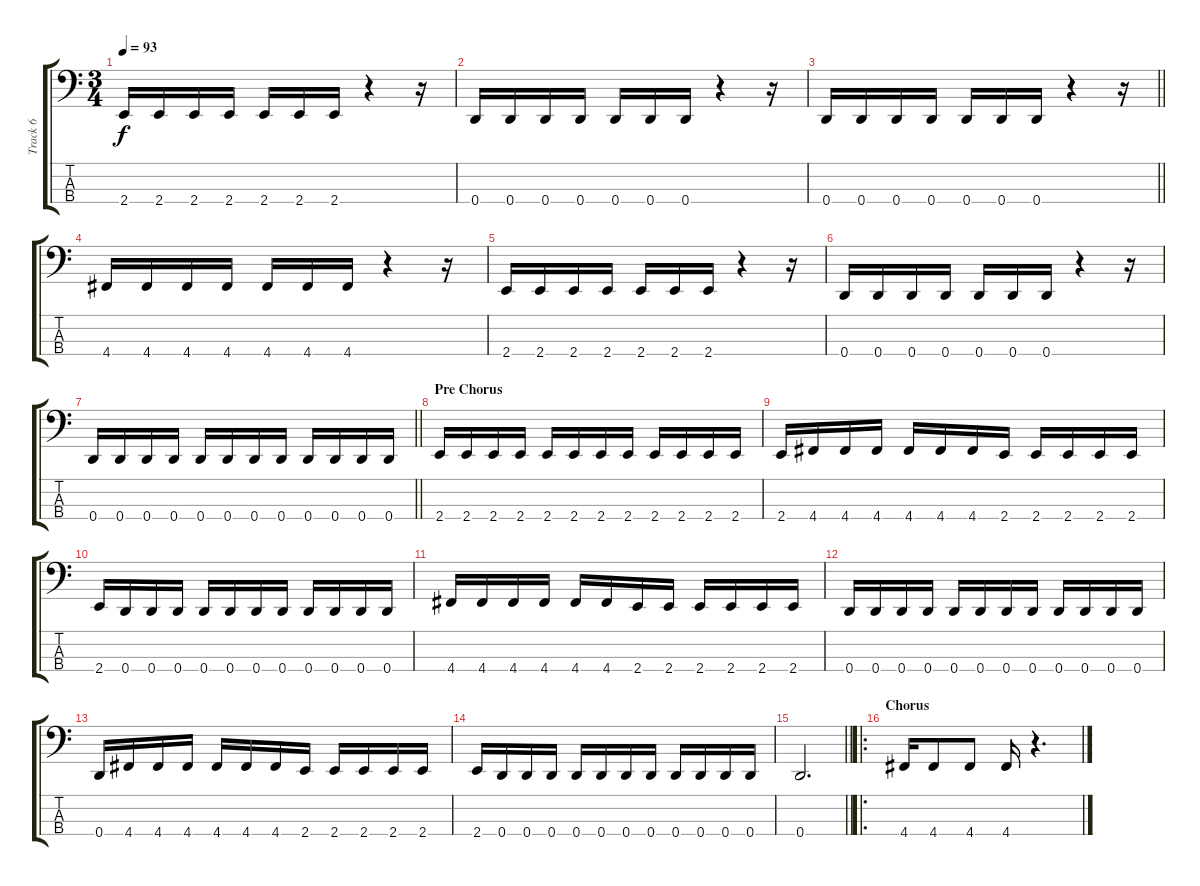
\track ("Track 6" "Track 6") {instrument electricbasspick}
\staff {score tabs}
\tuning (G2 D2 A1 D1) {hide}
\ts (3 4)
\tempo 93
\clef f4
\ks c
2.4.16{dy f} 2.4.16 2.4.16 2.4.16 2.4.16 2.4.16 2.4.16 r.4 r.16 |
0.4.16 0.4.16 0.4.16 0.4.16 0.4.16 0.4.16 0.4.16 r.4 r.16 |
\barLineRight lightlight
0.4.16 0.4.16 0.4.16 0.4.16 0.4.16 0.4.16 0.4.16 r.4 r.16 |
4.4.16 4.4.16 4.4.16 4.4.16 4.4.16 4.4.16 4.4.16 r.4 r.16 |
2.4.16 2.4.16 2.4.16 2.4.16 2.4.16 2.4.16 2.4.16 r.4 r.16 |
0.4.16 0.4.16 0.4.16 0.4.16 0.4.16 0.4.16 0.4.16 r.4 r.16 |
\barLineRight lightlight
0.4.16 0.4.16 0.4.16 0.4.16 0.4.16 0.4.16 0.4.16 0.4.16 0.4.16 0.4.16 0.4.16 0.4.16 |
\section ("" "Pre Chorus")
2.4.16 2.4.16 2.4.16 2.4.16 2.4.16 2.4.16 2.4.16 2.4.16 2.4.16 2.4.16 2.4.16 2.4.16 |
2.4.16 4.4.16 4.4.16 4.4.16 4.4.16 4.4.16 4.4.16 2.4.16 2.4.16 2.4.16 2.4.16 2.4.16 |
2.4.16 0.4.16 0.4.16 0.4.16 0.4.16 0.4.16 0.4.16 0.4.16 0.4.16 0.4.16 0.4.16 0.4.16 |
4.4.16 4.4.16 4.4.16 4.4.16 4.4.16 4.4.16 2.4.16 2.4.16 2.4.16 2.4.16 2.4.16 2.4.16 |
0.4.16 0.4.16 0.4.16 0.4.16 0.4.16 0.4.16 0.4.16 0.4.16 0.4.16 0.4.16 0.4.16 0.4.16 |
0.4.16 4.4.16 4.4.16 4.4.16 4.4.16 4.4.16 4.4.16 2.4.16 2.4.16 2.4.16 2.4.16 2.4.16 |
2.4.16 0.4.16 0.4.16 0.4.16 0.4.16 0.4.16 0.4.16 0.4.16 0.4.16 0.4.16 0.4.16 0.4.16 |
\barLineRight lightlight
0.4.2{d} |
\ro
\section ("" "Chorus")
4.4.16 4.4.8 4.4.8 4.4.16 r.4{d}
